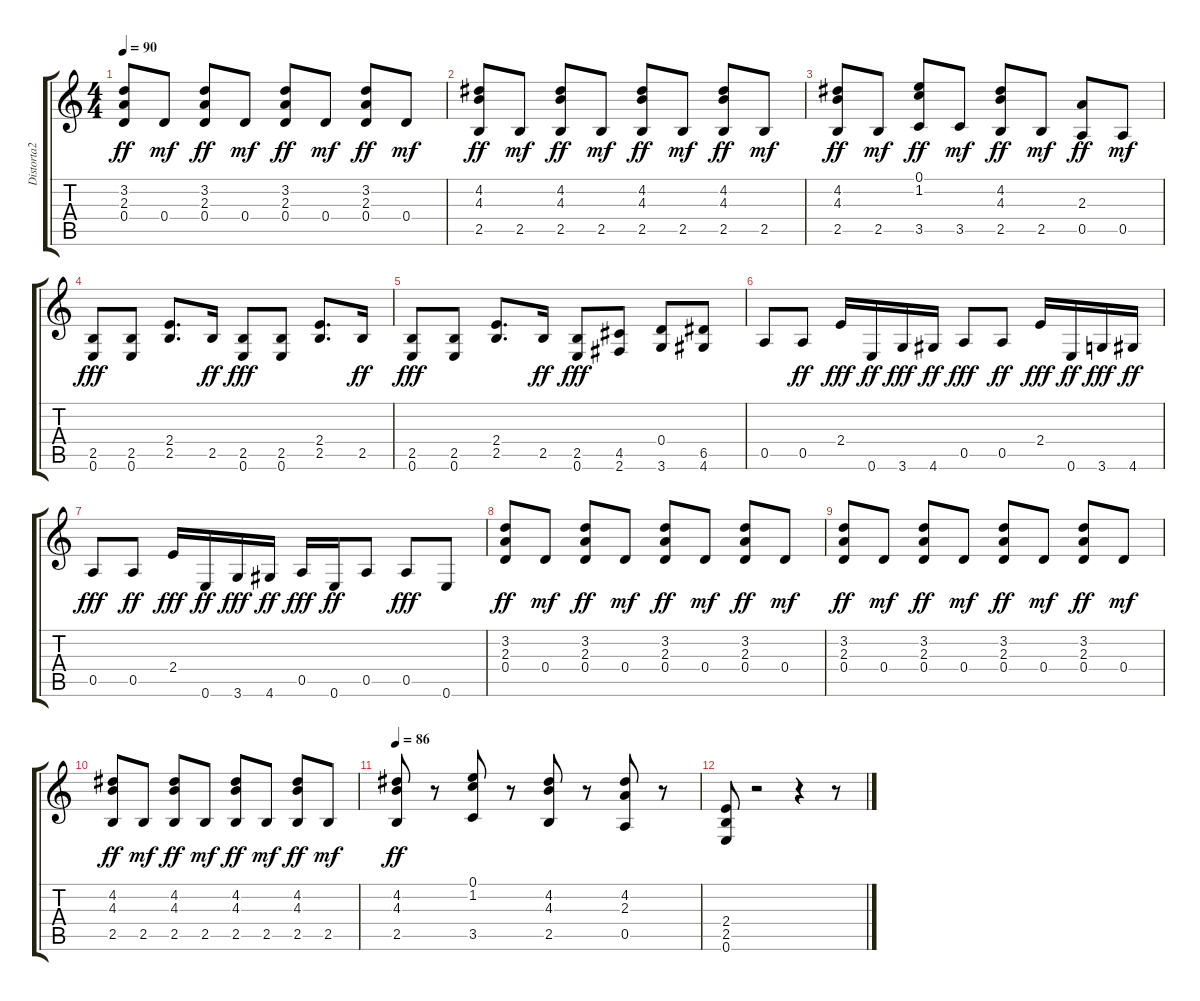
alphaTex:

\track ("Distorta2" "Distorta2") {instrument distortionguitar}
\staff {score tabs}
\tuning (E4 B3 G3 D3 A2 E2) {hide}
\ts (4 4)
\tempo 90
\clef g2
\ks c
(3.2 2.3 0.4).8{dy ff} 0.4.8{dy mf} (3.2 2.3 0.4).8{dy ff} 0.4.8{dy mf} (3.2 2.3 0.4).8{dy ff} 0.4.8{dy mf} (3.2 2.3 0.4).8{dy ff} 0.4.8{dy mf} |
(4.2 4.3 2.5).8{dy ff} 2.5.8{dy mf} (4.2 4.3 2.5).8{dy ff} 2.5.8{dy mf} (4.2 4.3 2.5).8{dy ff} 2.5.8{dy mf} (4.2 4.3 2.5).8{dy ff} 2.5.8{dy mf} |
(4.2 4.3 2.5).8{dy ff} 2.5.8{dy mf} (0.1 1.2 3.5).8{dy ff} 3.5.8{dy mf} (4.2 4.3 2.5).8{dy ff} 2.5.8{dy mf} (2.3 0.5).8{dy ff} 0.5.8{dy mf} |
(2.5 0.6).8{dy fff} (2.5 0.6).8 (2.4 2.5).8{d} 2.5.16{dy ff} (2.5 0.6).8{dy fff} (2.5 0.6).8 (2.4 2.5).8{d} 2.5.16{dy ff} |
(2.5 0.6).8{dy fff} (2.5 0.6).8 (2.4 2.5).8{d} 2.5.16{dy ff} (2.5 0.6).8{dy fff} (4.5 2.6).8 (0.4 3.6).8 (6.5 4.6).8 |
0.5.8 0.5.8{dy ff} 2.4.16{dy fff} 0.6.16{dy ff} 3.6.16{dy fff} 4.6.16{dy ff} 0.5.8{dy fff} 0.5.8{dy ff} 2.4.16{dy fff} 0.6.16{dy ff} 3.6.16{dy fff} 4.6.16{dy ff} |
0.5.8{dy fff} 0.5.8{dy ff} 2.4.16{dy fff} 0.6.16{dy ff} 3.6.16{dy fff} 4.6.16{dy ff} 0.5.16{dy fff} 0.6.16{dy ff} 0.5.8 0.5.8{dy fff} 0.6.8 |
(3.2 2.3 0.4).8{dy ff} 0.4.8{dy mf} (3.2 2.3 0.4).8{dy ff} 0.4.8{dy mf} (3.2 2.3 0.4).8{dy ff} 0.4.8{dy mf} (3.2 2.3 0.4).8{dy ff} 0.4.8{dy mf} |
(3.2 2.3 0.4).8{dy ff} 0.4.8{dy mf} (3.2 2.3 0.4).8{dy ff} 0.4.8{dy mf} (3.2 2.3 0.4).8{dy ff} 0.4.8{dy mf} (3.2 2.3 0.4).8{dy ff} 0.4.8{dy mf} |
(4.2 4.3 2.5).8{dy ff} 2.5.8{dy mf} (4.2 4.3 2.5).8{dy ff} 2.5.8{dy mf} (4.2 4.3 2.5).8{dy ff} 2.5.8{dy mf} (4.2 4.3 2.5).8{dy ff} 2.5.8{dy mf} |
\tempo 86
(4.2 4.3 2.5).8{dy ff} r.8 (0.1 1.2 3.5).8 r.8 (4.2 4.3 2.5).8 r.8 (4.2 2.3 0.5).8 r.8 |
(2.4 2.5 0.6).8 r.2 r.4 r.8
